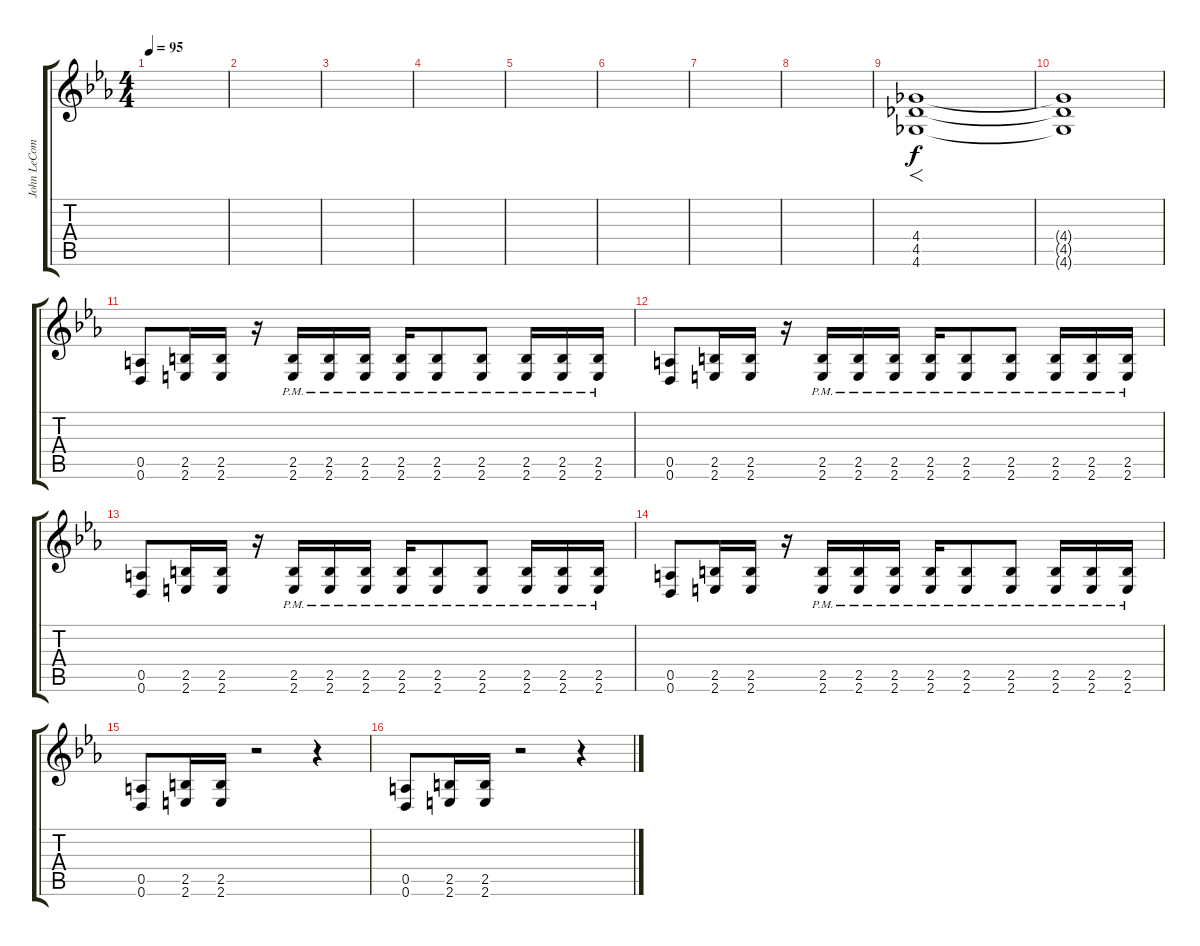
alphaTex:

\track ("John LeCompt" "John LeCom") {instrument distortionguitar}
\staff {score tabs}
\tuning (E4 B3 G3 D3 A2 D2) {hide}
\ts (4 4)
\tempo 95
\clef g2
\ks eb
|
|
|
|
|
|
|
|
(4.4 4.5 4.6).1{f} |
(4.4{t} 4.5{t} 4.6{t}).1 |
(0.5 0.6).8 (2.5 2.6).16 (2.5 2.6).16 r.16 (2.5{pm} 2.6{pm}).16 (2.5{pm} 2.6{pm}).16 (2.5{pm} 2.6{pm}).16 (2.5{pm} 2.6{pm}).16 (2.5{pm} 2.6{pm}).8 (2.5{pm} 2.6{pm}).8 (2.5{pm} 2.6{pm}).16 (2.5{pm} 2.6{pm}).16 (2.5{pm} 2.6{pm}).16 |
(0.5 0.6).8 (2.5 2.6).16 (2.5 2.6).16 r.16 (2.5{pm} 2.6{pm}).16 (2.5{pm} 2.6{pm}).16 (2.5{pm} 2.6{pm}).16 (2.5{pm} 2.6{pm}).16 (2.5{pm} 2.6{pm}).8 (2.5{pm} 2.6{pm}).8 (2.5{pm} 2.6{pm}).16 (2.5{pm} 2.6{pm}).16 (2.5{pm} 2.6{pm}).16 |
(0.5 0.6).8 (2.5 2.6).16 (2.5 2.6).16 r.16 (2.5{pm} 2.6{pm}).16 (2.5{pm} 2.6{pm}).16 (2.5{pm} 2.6{pm}).16 (2.5{pm} 2.6{pm}).16 (2.5{pm} 2.6{pm}).8 (2.5{pm} 2.6{pm}).8 (2.5{pm} 2.6{pm}).16 (2.5{pm} 2.6{pm}).16 (2.5{pm} 2.6{pm}).16 |
(0.5 0.6).8 (2.5 2.6).16 (2.5 2.6).16 r.16 (2.5{pm} 2.6{pm}).16 (2.5{pm} 2.6{pm}).16 (2.5{pm} 2.6{pm}).16 (2.5{pm} 2.6{pm}).16 (2.5{pm} 2.6{pm}).8 (2.5{pm} 2.6{pm}).8 (2.5{pm} 2.6{pm}).16 (2.5{pm} 2.6{pm}).16 (2.5{pm} 2.6{pm}).16 |
(0.5 0.6).8 (2.5 2.6).16 (2.5 2.6).16 r.2 r.4 |
(0.5 0.6).8 (2.5 2.6).16 (2.5 2.6).16 r.2 r.4
